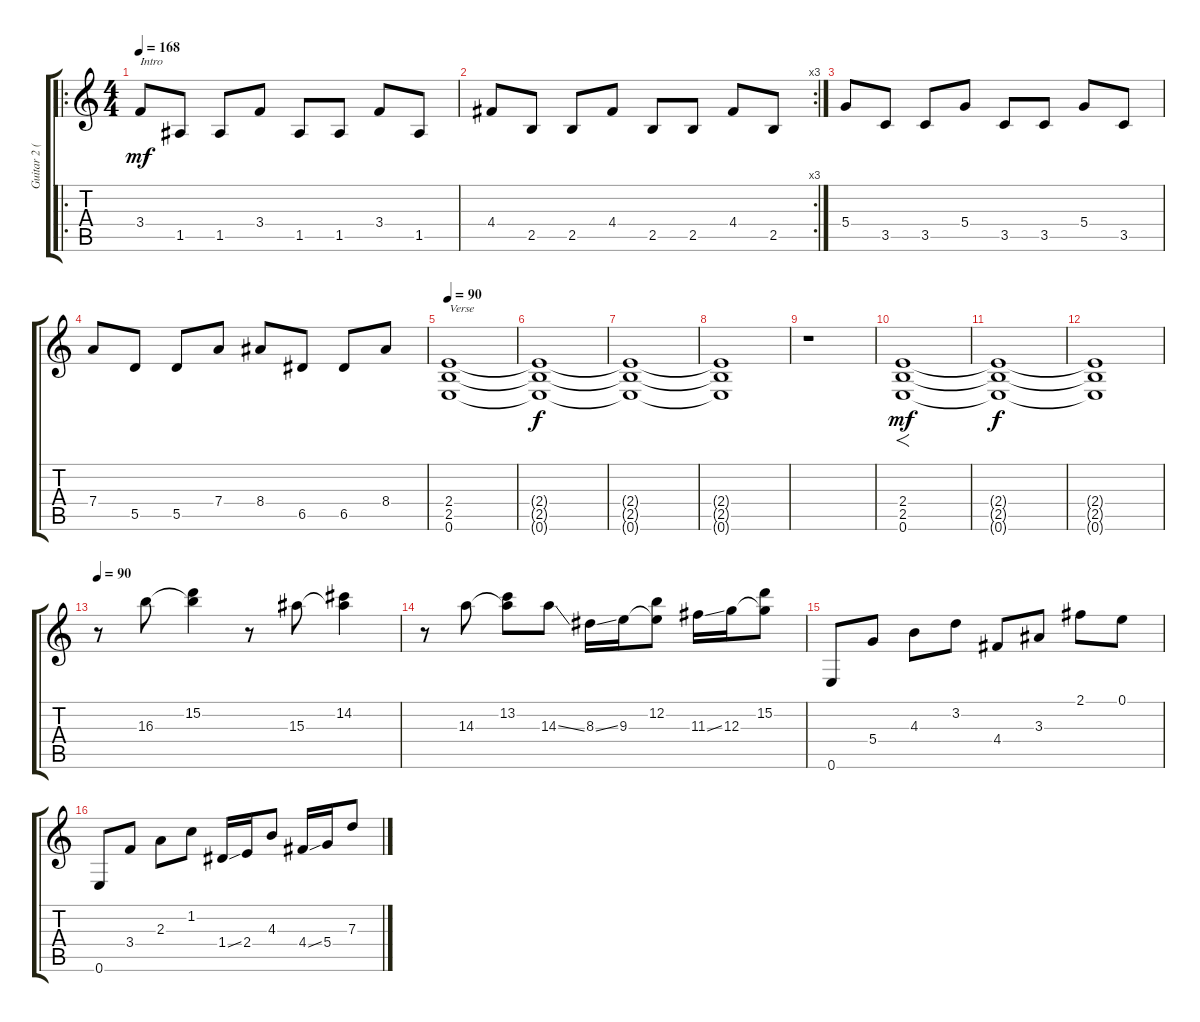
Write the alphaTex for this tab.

\track ("Guitar 2 (Al Pitrelli)" "Guitar 2 (") {instrument distortionguitar}
\staff {score tabs}
\tuning (E4 B3 G3 D3 A2 E2) {hide}
\ro
\ts (4 4)
\tempo 168
\tempo 180
\tempo 168
\clef g2
\ks c
3.4.8{txt "Intro" dy mf instrument distortionguitar} 1.5.8 1.5.8 3.4.8 1.5.8 1.5.8 3.4.8 1.5.8 |
\rc 3
4.4.8 2.5.8 2.5.8 4.4.8 2.5.8 2.5.8 4.4.8 2.5.8 |
5.4.8 3.5.8 3.5.8 5.4.8 3.5.8 3.5.8 5.4.8 3.5.8 |
7.4.8 5.5.8 5.5.8 7.4.8 8.4.8 6.5.8 6.5.8 8.4.8 |
\tempo 90
(2.4 2.5 0.6).1{txt "Verse"} |
(2.4{t} 2.5{t} 0.6{t}).1{dy f} |
(2.4{t} 2.5{t} 0.6{t}).1 |
(2.4{t} 2.5{t} 0.6{t}).1 |
r.1 |
(2.4 2.5 0.6).1{f dy mf} |
(2.4{t} 2.5{t} 0.6{t}).1{dy f} |
(2.4{t} 2.5{t} 0.6{t}).1 |
\tempo 90
r.8 16.3.8 (15.2 16.3{t}).4 r.8 15.3.8 (14.2 15.3{t}).4 |
r.8 14.3.8 (13.2 14.3{t}).8 14.3{ss}.8 8.3{ss}.16 9.3.16 (12.2 9.3{t}).8 11.3{ss}.16 12.3.16 (15.2 12.3{t}).8 |
0.6.8 5.4.8 4.3.8 3.2.8 4.4.8 3.3.8 2.1.8 0.1.8 |
0.6.8 3.4.8 2.3.8 1.2.8 1.4{ss}.16 2.4.16 4.3.8 4.4{ss}.16 5.4.16 7.3.8
